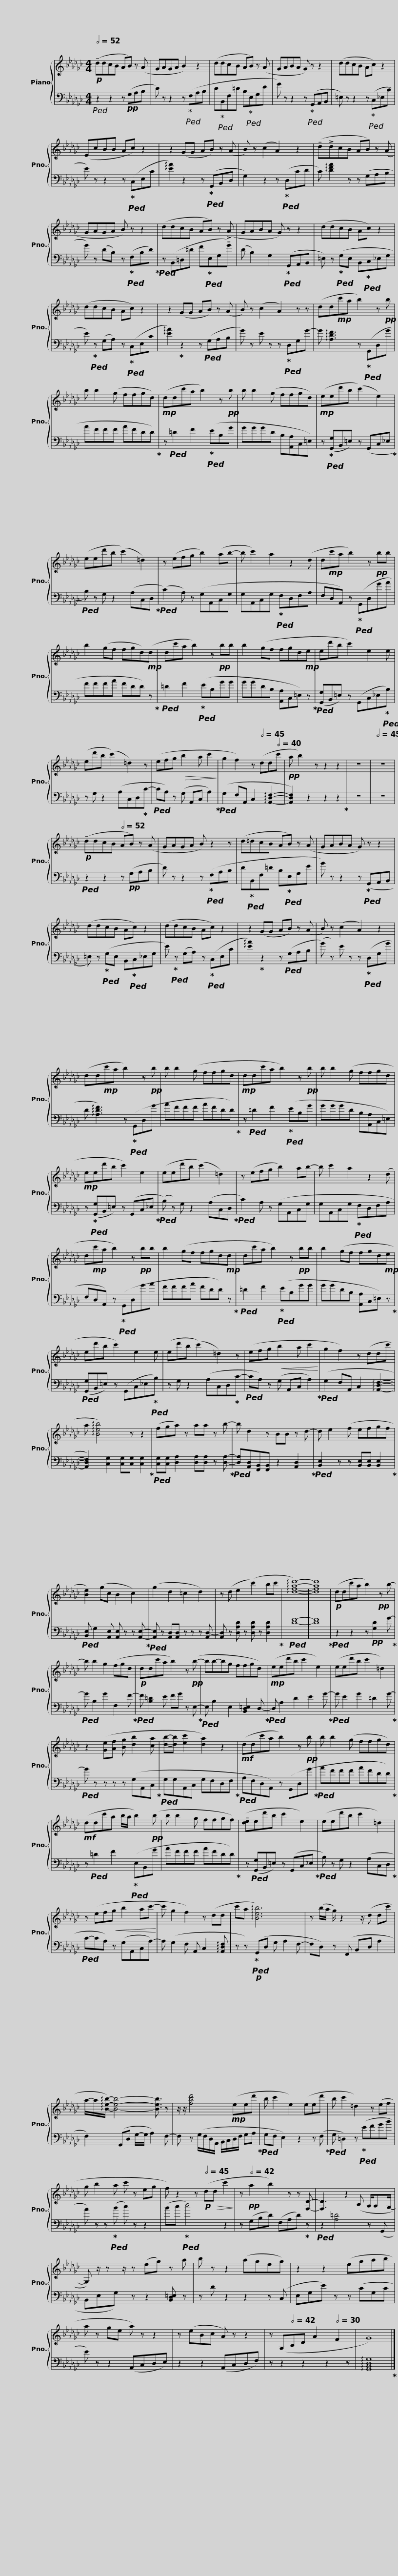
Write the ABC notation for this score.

X:1
%%score { 1 | 2 }
L:1/8
Q:1/2=52
M:4/4
I:linebreak $
K:Gb
V:1 treble
V:2 bass
V:1
!p! (!tenuto!ddcB AB) z (A | GAGA B2) z2 | (ddcB AB) z (A | GABA G) z z2 |$ (ddcB Ac) z2 | %5
 (EcBB Ac) z2 | z2 (GG AB) z (A | B) z (c2 A2) z2 | (!tenuto!d!>!dcB AB) z (A |$ GAGA B) z z2 | %10
 (ddcB AB) z (!>!A | GABA G) z z2 | (ddcB Ac) z2 |$ (ddcB Ac) z2 | z2 (GG AB) z (A | %15
 B) z (c2 A2) z z | (dd!mp!c'a b2) z!pp! b |$ b b2 (g ffgd) |!mp! (ddc'a b2) z!pp! b | b b2 (g ffgd) | %20
!mp! (eed'b (c'2) e2) |$ (eed'b (c'2) =d2) | z (efg b2) (ab- | b c'2) a2 z2 (d | d!mp!c'a b2) z!pp! bb |$ %25
 b2 (gf fgd)!mp!(d | dc'a b2) z!pp! bb | b2 (gf fgd!mp!e | ed'b c'2) e2 e |$ (ed'b (c'2) =d2) z | %30
 (efg!>(! b2 a c'2!>)! | g2 f2) z[Q:1/2=45] (dd[Q:1/2=40]c' |!pp! a b2) z z2 z2 | z8 |[Q:1/2=45] z8 |$ %35
!p! (!tenuto!ddcB[Q:1/2=52] AB) z (A | GAGA B) z2 z | (d=dcB AB) z (A | GABA G) z z2 |$ (ddcB Ac) z2 | %40
 (ddcB Ac) z2 | z2 (GG AB) z (A | B) z (c2 A2) z2 | (dd!mp!c'a b2) z!pp! b |$ b b2 (g ffgd | %45
!mp! ddc'a b2) z!pp! b | b b2 (g ffgd |!mp! eed'b c'2) e2 |$ (eed'b (c'2) =d2) | z (efg b2) ab- | %50
 b c'2 a2 z2 (d | d!mp!c'a b2) z!pp! bb |$ b2 (gf fgd!mp!d | dc'a b2) z!pp! bb | b2 (gf fgd!mp!e | %55
 ed'b c'2) e2 e |$ (ed'b (c'2) =d2) z | (efg!<(! b2 a c'2!<)! | g2 f2) z (ddc' | a !arpeggio![Beb]4) z z2 | %60
 (fga) z aa z b- |$ b d2 z BB z d- | d e2 (f efgf | [Be]2) (gc B2 c2) | (g2 d2 =c2 d2) |$ %65
 z (d e2 (c'2) bc' | !arpeggio![dfad']8-) | [dfad']8 |!p! (ddc'a b2)!pp! z b- | b b2 g2 (fgd | %70
!p! ddc'a b2) z!pp! (b- |$ bb-bg ffgd) |!mp! (eed'b c'2 e2) | (eed'b c'2 =d2) | z2 ([Ge][Af] [Bg] [db]2 [ca] |$ %75
 [db]-[db] [ec']2 [da]2) z2 |!mf! (ddc'a b2) z!pp! b | b b2 (g ffgd) |!mf! (ddc'a b/a/ b2)!pp! (b |$ b b2 g ffgf) | %80
 (!tenuto![de]ed'b c'2 e2) | (eed'b c'2 =d2) | z (ef!<(!g b2 ac'-!<)! |$ c' g2 f2) z (dd | c'a !arpeggio![Beb]6) | %85
 z (b/a/ g/) z2 z/ (d dc' | a/-a/!arpeggio![Beb]/-) [Beb]4- [Beb]3/2 z |$ z/ z/ [fbd']4!mp! (eed' | b c'2 e2) (eed' | b c'2 =d2) z (ef | %90
 g b2 a c' z eg |$ f) z2 z[Q:1/2=45]!p! (d!>(!d c'2!>)! | z[Q:1/2=42]!pp! a2 b2) z z [F,D]- | [F,D]3 z2 (B, A,/A,G,/- | G,) z/ z z/ z (eg) z a |$ %95
 b z z2 (ageg) | z2 z2 (egab | a z ge a) z z2 | z (eBc A) z z2 | z (G,[Q:1/2=42]B,D A2[Q:1/2=30] F2 |$ %100
 G8) |] %101
V:2
!ped! z2 z2 z!pp! (G,A,B, | D) z z2 z!ped-up!!ped! (F,A,B, | D!ped-up!!ped!B,,F,=D B,!ped-up!!ped!E,G,E | G) z z2 z!ped-up!!ped! (G,,A,,B,, |$ =E,) z z2 z!ped-up!!ped! (C,_E,C | %5
 E) z z2 z!ped-up!!ped! (C,E,C | !arpeggio![EA]2) z2 z!ped-up!!ped! (G,,B,,D, | G,2) z2 z!ped-up!!ped! (D,CD | C) !arpeggio![DFA]2 z z (G,A,B, |$ G) z (DB,) z!ped-up!!ped! (F,B,D)!ped-up! | %10
!ped! z (B,,=D,=D F!ped-up!!ped!E,G,!tenuto!G) | (D B,2) G,2!ped-up!!ped! (G,,A,,B,, | =E,) z!ped-up!!ped! (G,E, B,,!ped-up!!ped!C,_E,G, |$ E)!ped-up!!ped! z (G,A,) z!ped-up!!ped! (C,E,C | !arpeggio![EA]2)!ped-up! z2 z!ped! (G,A,B, | %15
 G) z E z z!ped-up!!ped! D,G,G- | G !arpeggio![A,DF]3 z!ped-up!!ped! (G,,D,G |$ AFFF AFDD)!ped-up! | z!ped! =D2 F2!ped-up!!ped! (EB,G | GGGD B,[A,,A,]C,=E,) | %20
 z!ped-up!!ped! ([G,,G,]B,,=E,) z (G,,C,_E,!ped-up! |$!ped! B,) z G, z2 (A,C,D,!ped-up! |!ped! (C2) A,) z (G,A,,C,G, | G,A,,C,G,!ped-up!!ped! F,D,F,A, | F,D,A,,) z!ped-up!!ped! (G,,D,GA |$ %25
 FFFA FDD) z!ped-up! |!ped! =D2 F2!ped-up!!ped! (EB,GG | GGDB, [A,,A,]C,=E,) z!ped-up! |!ped! ([G,,G,]B,,=E,) z (G,,C,_E,!ped-up!!ped!B,) |$ z G, z2 (A,C,D,!ped-up!C- | %30
!ped! CA,) z (G, A,,C, A,2)!ped-up! |!ped! (G,2 F,A,, C,2 !arpeggio![A,,D,F,]2- | [A,,D,F,]2) z2 z2 z2!ped-up! | z8 | z8 |$ %35
!ped! z2 z2 z!pp! (G,A,B, | D) z z2 z!ped-up!!ped! (F,A,B, | D!ped-up!!ped!B,,F,=D B,!ped-up!!ped!E,G,E | G) z z2 z!ped-up!!ped! (G,,A,,B,, |$ =E,) z!ped-up!!ped! (G,E, B,,!ped-up!!ped!C,_E,G, | %40
 E)!ped-up!!ped! z (G,A,) z!ped-up!!ped! (C,E,C | !arpeggio![EA]2)!ped-up! z2 z!ped! (G,A,B, | (G) z) E z z!ped-up!!ped! (D,G,G | D !arpeggio![A,DF]3) z!ped-up!!ped! (G,,D,G |$ AFFF AFDD)!ped-up! | %45
 z!ped! =D2 F2!ped-up!!ped! (EB,G | GGGD B,[A,,A,]C,=E,) | z!ped-up!!ped! ([G,,G,]B,,=E,) z (G,,C,_E,!ped-up! |$!ped! (B,) z) G, z2 (A,C,D,!ped-up! |!ped! C2) A, z (G,A,,C,G, | %50
 G,A,,C,G,!ped-up!!ped! F,D,F,A, | F,D,A,,) z!ped-up!!ped! (G,,D,GA |$ FFFA FDD) z!ped-up! |!ped! =D2 F2!ped-up!!ped! (EB,GG | GGDB, [A,,A,]C,=E,) z!ped-up! | %55
!ped! ([G,,G,]B,,=E,) z (G,,C,_E,!ped-up!!ped!B,) |$ z G, z2 (A,C,D,!ped-up!C- |!ped! CA,) z (G, A,,C, A,2)!ped-up! |!ped! (G,2 F,A,, C,2 !arpeggio![A,,D,F,]2- | [A,,D,F,]2) [C,G,]2 [C,G,][C,G,] [C,G,]2!ped-up! | %60
!ped! [C,G,][C,G,] [D,A,]2 [D,A,][D,A,] z [D,A,]-!ped-up! |$!ped! [D,A,][A,,D,][F,,B,,][F,,B,,] z2 [A,,D,]2!ped-up! |!ped! [B,,E,]2 z z [B,,E,][B,,E,] [B,,E,]2!ped-up! |!ped! [B,,E,] G,2 [A,,E,] [A,,E,] z z [A,,E,]-!ped-up! |!ped! [A,,E,] z [A,,D,][A,,D,] z z z [A,,D,-] |$ %65
 [A,,D,] z [D,A,D] z [D,A,D] z [D,A,D]2!ped-up! |!ped! [DF]8- | [DF]8!ped-up! |!ped! z2 z2 z!pp! [G,D]2 G-!ped-up! |!ped! G B,2 G2 F,2 F-!ped-up! | %70
!ped! F [B,=D]2 E FG z E,-!ped-up! |$!ped! E, B,2 E,2 [B,,D,=E,]2 D,-!ped-up! |!ped! D, A,2 D2 E2 G-!ped-up! |!ped! G E2 G2 =D2 G-!ped-up! |!ped! G z z z z (G,A,,C,!ped-up! |$ %75
!ped! G,G,A,,C, G,F,D,F,!ped-up! |!ped! A,F,D,A,,) z (G,,D,G!ped-up! |!ped! AFFF AFDD)!ped-up! | z!ped! =D2 F2!ped-up!!ped! (E,B,,G |$ AFFF AFDD)!ped-up! | %80
 z!ped! ([G,,G,]B,,=E,) z (G,,C,_E,!ped-up! |!ped! B,) z G, z2 (A,C,D,!ped-up! |!ped! C-CA,) z (G,A,,C,A,-) |$ A, (G,2 F, A,, C,2 !arpeggio![A,,D,F,] | z z)!ped-up!!p!!ped! (G,,D, G, A,2 F,- | %85
 F,D,) z (F,, B,,D, A,2 | F,2) (G,,D, G,/-G,/ A,2) F,- |$ F, z (G,/F,/D,/A,,/ B,,/C,/D,/F,/ G,A,!ped-up! |!ped! G,F, E,2) z2 z (F,!ped-up! |!ped! G, =D,2) z!ped-up!!ped! (EFGB | %90
 A) z z!ped-up!!ped! (B c) z z2 |$ (Bc!ped-up!!ped! d4) z2 | z (G,B,D) (F,A,D)!ped-up! z |!ped! z2 [A,=D]4 z (G,, | B,,E,G,) z z2 [B,,D,=E,] z |$ %95
 z D z2 z2 z (C, | E,G,E) z z (CG,C | E) z z2 (A,,C,D,E,) | z2 z2 (A,,C,D,F,) | z z2 z2 z2 z |$ %100
 !arpeggio![G,,B,,D,G,]8!ped-up! |] %101
